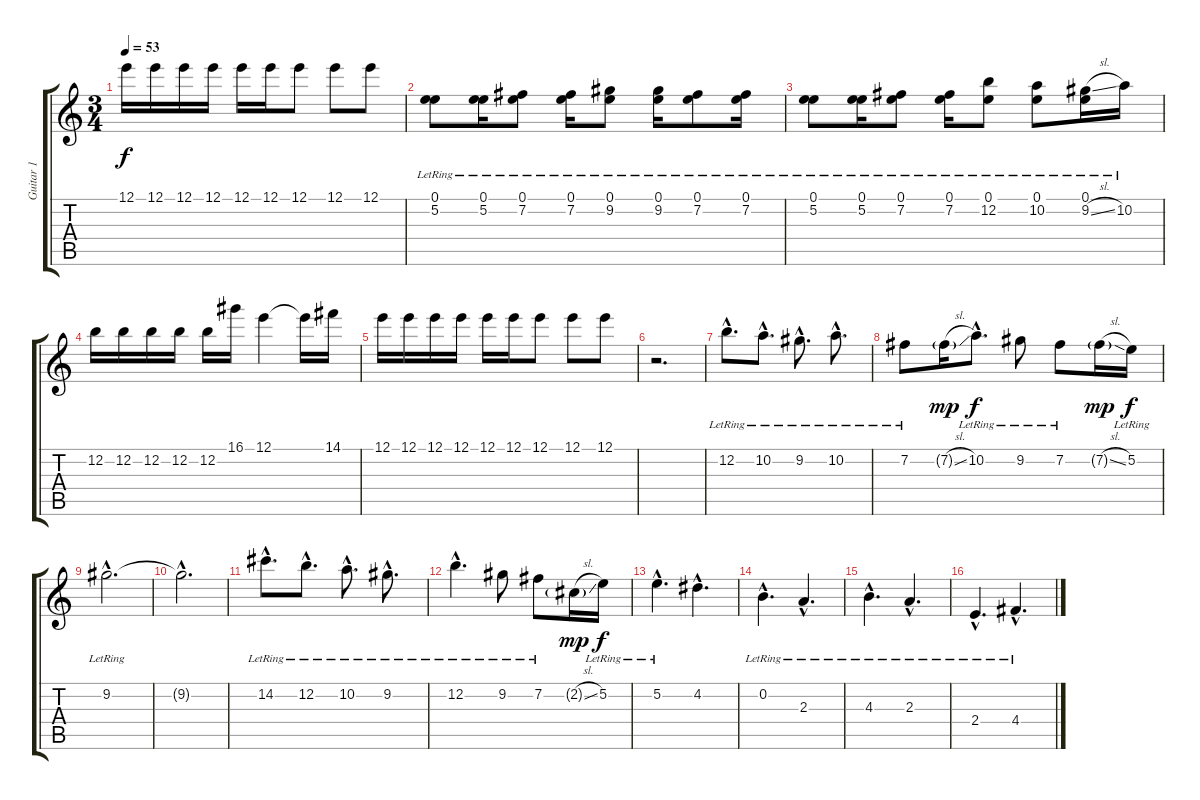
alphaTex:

\track ("Guitar 1" "Guitar 1") {instrument electricguitarjazz}
\staff {score tabs}
\tuning (E4 B3 G3 D3 A2 E2) {hide}
\ts (3 4)
\tempo 53
\clef g2
\ks c
12.1.16{dy f} 12.1.16 12.1.16 12.1.16 12.1.16 12.1.16 12.1.8 12.1.8 12.1.8 |
(0.1 5.2{lr}).8 (0.1{lr} 5.2).16 (0.1{lr} 7.2{lr}).8 (0.1{lr} 7.2{lr}).16 (0.1{lr} 9.2{lr}).8 (0.1{lr} 9.2{lr}).16 (0.1{lr} 7.2{lr}).8 (0.1{lr} 7.2{lr}).16 |
(0.1{lr} 5.2{lr}).8 (0.1{lr} 5.2{lr}).16 (0.1{lr} 7.2{lr}).8 (0.1{lr} 7.2{lr}).16 (0.1{lr} 12.2{lr}).8 (0.1{lr} 10.2{lr}).8 (0.1{lr} 9.2{sl}).16 10.2{lr}.16 |
12.2.16 12.2.16 12.2.16 12.2.16 12.2.16 16.1.16 12.1.4 12.1{t}.16 14.1.16 |
12.1.16 12.1.16 12.1.16 12.1.16 12.1.16 12.1.16 12.1.8 12.1.8 12.1.8 |
r.2{d} |
12.2{hac lr}.8{d} 10.2{hac lr}.8{d} 9.2{hac lr}.8{d} 10.2{hac lr}.8{d} |
7.2{lr}.8 7.2{sl g}.16{dy mp} 10.2{hac lr}.8{d dy f} 9.2{lr}.8 7.2{lr}.8 7.2{sl g}.16{dy mp} 5.2{lr}.16{dy f} |
9.2{hac lr}.2{d} |
9.2{hac t}.2{d} |
14.2{hac lr}.8{d} 12.2{hac lr}.8{d} 10.2{hac lr}.8{d} 9.2{hac lr}.8{d} |
12.2{hac lr}.4{d} 9.2{lr}.8 7.2{lr}.8 2.2{sl g}.16{dy mp} 5.2{lr}.16{dy f} |
5.2{hac lr}.4{d} 4.2{hac}.4{d} |
0.2{hac lr}.4{d} 2.3{hac lr}.4{d} |
4.3{hac lr}.4{d} 2.3{hac lr}.4{d} |
2.4{hac lr}.4{d} 4.4{hac lr}.4{d}
